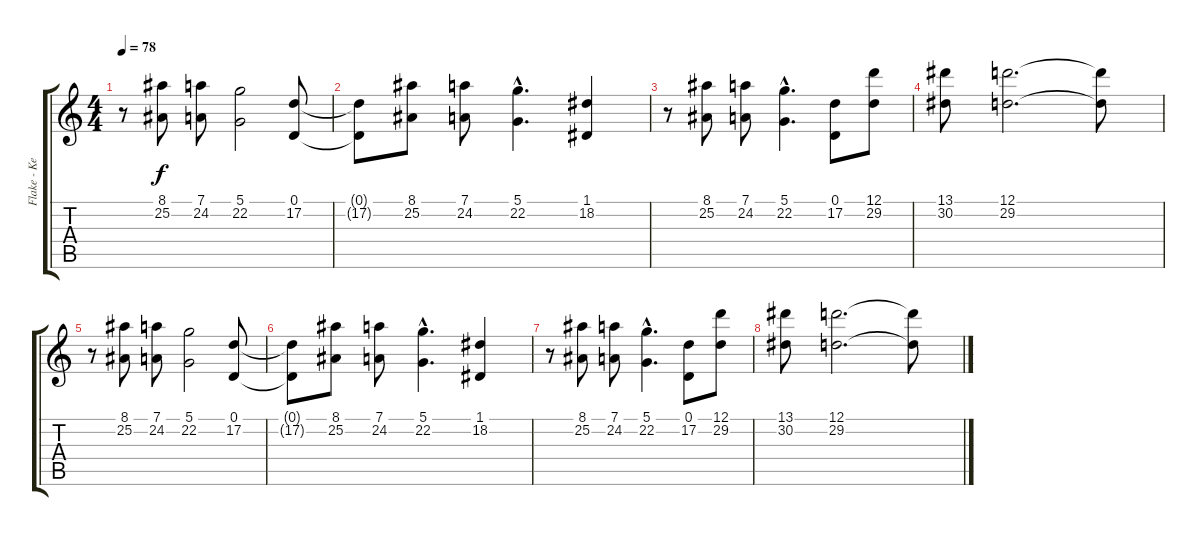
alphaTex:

\track ("Flake - Keys" "Flake - Ke") {instrument flute}
\staff {score tabs}
\tuning (D4 A3 F3 C3 G2 C2) {hide}
\ts (4 4)
\tempo 78
\clef g2
\ks c
r.8{dy f volume 16 instrument stringensemble1} (8.1 25.2).8 (7.1 24.2).8 (5.1 22.2).2 (0.1 17.2).8 |
(0.1{t} 17.2{t}).8 (8.1 25.2).8 (7.1 24.2).8 (5.1{hac} 22.2{hac}).4{d} (1.1 18.2).4 |
r.8 (8.1 25.2).8 (7.1 24.2).8 (5.1{hac} 22.2{hac}).4{d} (0.1 17.2).8 (12.1 29.2).8 |
(13.1 30.2).8 (12.1 29.2).2{d} (12.1{t} 29.2{t}).8 |
r.8 (8.1 25.2).8 (7.1 24.2).8 (5.1 22.2).2 (0.1 17.2).8 |
(0.1{t} 17.2{t}).8 (8.1 25.2).8 (7.1 24.2).8 (5.1{hac} 22.2{hac}).4{d} (1.1 18.2).4 |
r.8 (8.1 25.2).8 (7.1 24.2).8 (5.1{hac} 22.2{hac}).4{d} (0.1 17.2).8 (12.1 29.2).8 |
(13.1 30.2).8 (12.1 29.2).2{d} (12.1{t} 29.2{t}).8
